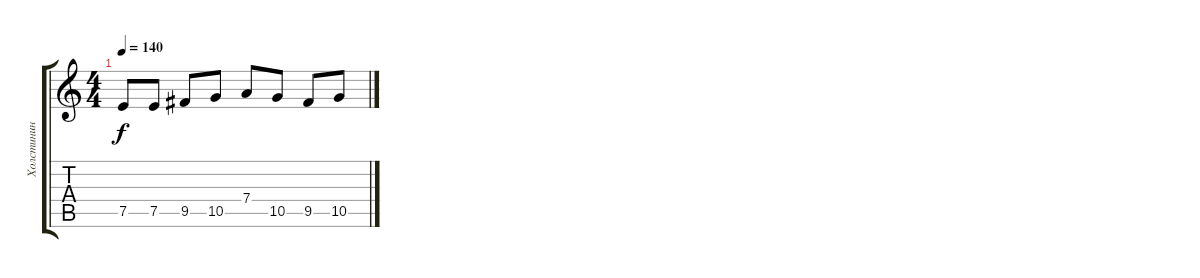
\track ("Холстинин" "Холстинин") {instrument distortionguitar}
\staff {score tabs}
\tuning (E4 B3 G3 D3 A2 E2) {hide}
\ts (4 4)
\tempo 140
\clef g2
\ks c
7.5.8{dy f} 7.5.8 9.5.8 10.5.8 7.4.8 10.5.8 9.5.8 10.5.8
